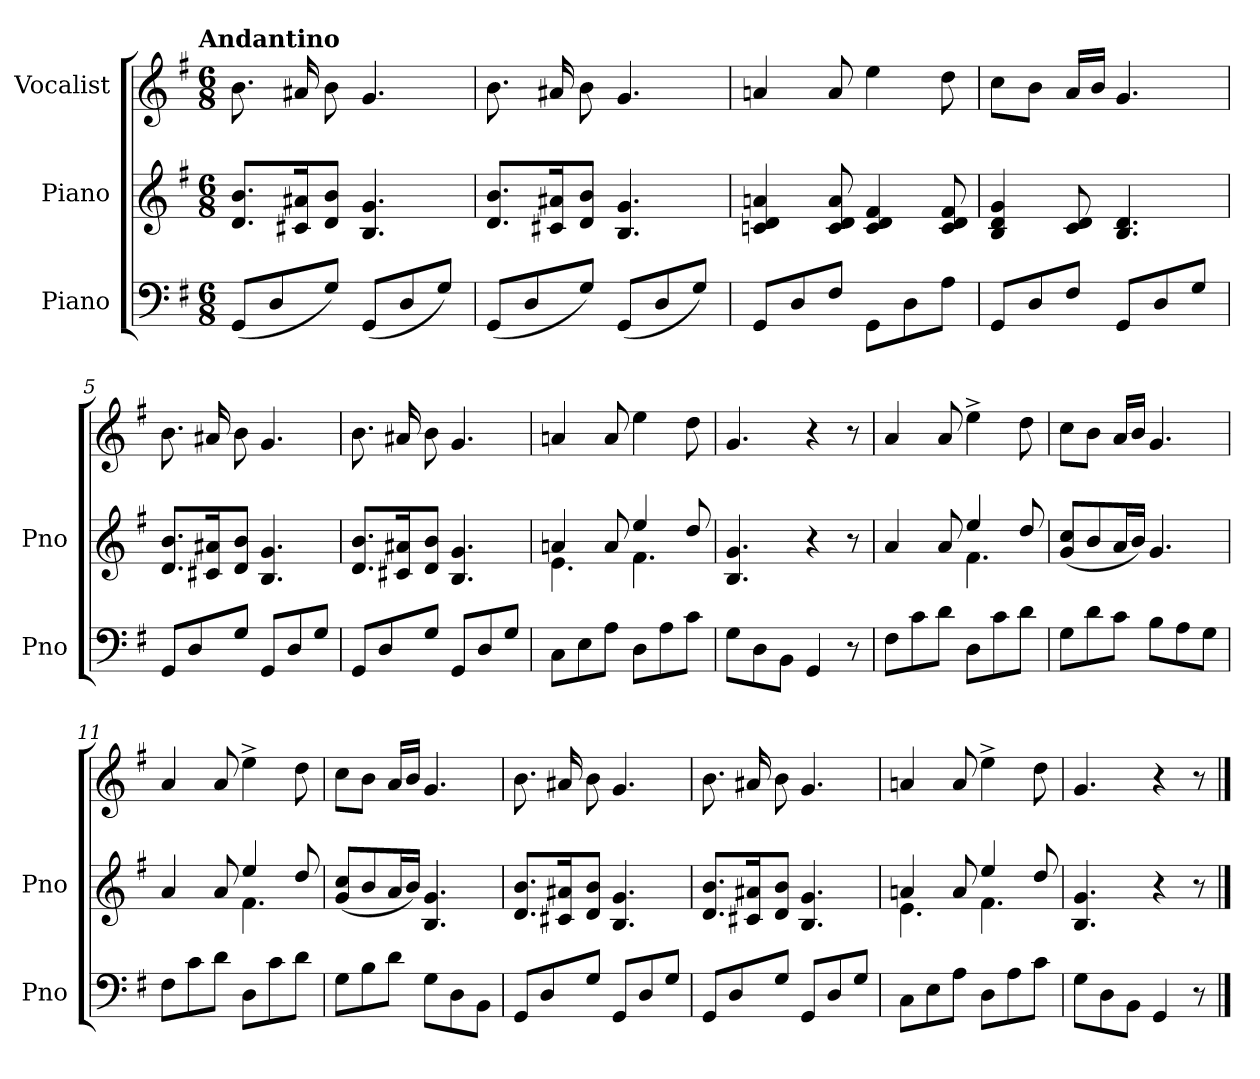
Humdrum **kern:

**kern	**kern	**kern
*part3	*part2	*part1
*staff3	*staff2	*staff1
*I"Piano	*I"Piano	*I"Vocalist
*I'Pno	*I'Pno	*
*clefF4	*clefG2	*clefG2
*k[f#]	*k[f#]	*k[f#]
*G:	*G:	*G:
!!LO:TX:omd:t=Andantino
*M6/8	*M6/8	*M6/8
*MM74	*MM74	*MM74
=1	=1	=1
(8GGL	8.d 8.bL	8.b
8D	.	.
.	16c#X 16a#XK	16a#X
8GJ)	8d 8bJ	8b
(8GGL	4.B 4.g	4.g
8D	.	.
8GJ)	.	.
=2	=2	=2
(8GGL	8.d 8.bL	8.b
8D	.	.
.	16c#X 16a#XK	16a#X
8GJ)	8d 8bJ	8b
(8GGL	4.B 4.g	4.g
8D	.	.
8GJ)	.	.
=3	=3	=3
8GGL	4cn 4d 4an	4an
8D	.	.
8F#J	8c 8d 8a	8a
8GGL	4c 4d 4f#	4ee
8D	.	.
8AJ	8c 8d 8f#	8dd
=4	=4	=4
8GGL	4B 4d 4g	8ccL
8D	.	8bJ
8F#J	8c 8d	16aLL
.	.	16bJJ
8GGL	4.B 4.d	4.g
8D	.	.
8GJ	.	.
=5	=5	=5
8GGL	8.d 8.bL	8.b
8D	.	.
.	16c#X 16a#XK	16a#X
8GJ	8d 8bJ	8b
8GGL	4.B 4.g	4.g
8D	.	.
8GJ	.	.
=6	=6	=6
8GGL	8.d 8.bL	8.b
8D	.	.
.	16c#X 16a#XK	16a#X
8GJ	8d 8bJ	8b
8GGL	4.B 4.g	4.g
8D	.	.
8GJ	.	.
=7	=7	=7
*	*^	*
8CL	4an	4.e	4an
8E	.	.	.
8AJ	8a	.	8a
8DL	4ee	4.f#	4ee
8A	.	.	.
8cJ	8dd	.	8dd
*	*v	*v	*
=8	=8	=8
8GL	4.B 4.g	4.g
8D	.	.
8BBJ	.	.
4GG	4r	4r
8r	8r	8r
=9	=9	=9
*	*^	*
8F#L	4a	4.ryy	4a
8c	.	.	.
8dJ	8a	.	8a
8DL	4ee	4.f#	4ee^
8c	.	.	.
8dJ	8dd	.	8dd
*	*v	*v	*
=10	=10	=10
8GL	(8g 8ccL	8ccL
8d	8b	8bJ
8cJ	16aL	16aLL
.	16bJJ)	16bJJ
8BL	4.g	4.g
8A	.	.
8GJ	.	.
=11	=11	=11
*	*^	*
8F#L	4a	4.ryy	4a
8c	.	.	.
8dJ	8a	.	8a
8DL	4ee	4.f#	4ee^
8c	.	.	.
8dJ	8dd	.	8dd
*	*v	*v	*
=12	=12	=12
8GL	(8g 8ccL	8ccL
8B	8b	8bJ
8dJ	16aL	16aLL
.	16bJJ)	16bJJ
8GL	4.B 4.g	4.g
8D	.	.
8BBJ	.	.
=13	=13	=13
8GGL	8.d 8.bL	8.b
8D	.	.
.	16c#X 16a#XK	16a#X
8GJ	8d 8bJ	8b
8GGL	4.B 4.g	4.g
8D	.	.
8GJ	.	.
=14	=14	=14
8GGL	8.d 8.bL	8.b
8D	.	.
.	16c#X 16a#XK	16a#X
8GJ	8d 8bJ	8b
8GGL	4.B 4.g	4.g
8D	.	.
8GJ	.	.
=15	=15	=15
*	*^	*
8CL	4an	4.e	4an
8E	.	.	.
8AJ	8a	.	8a
8DL	4ee	4.f#	4ee^
8A	.	.	.
8cJ	8dd	.	8dd
*	*v	*v	*
=16	=16	=16
8GL	4.B 4.g	4.g
8D	.	.
8BBJ	.	.
4GG	4r	4r
8r	8r	8r
==	==	==
*-	*-	*-
